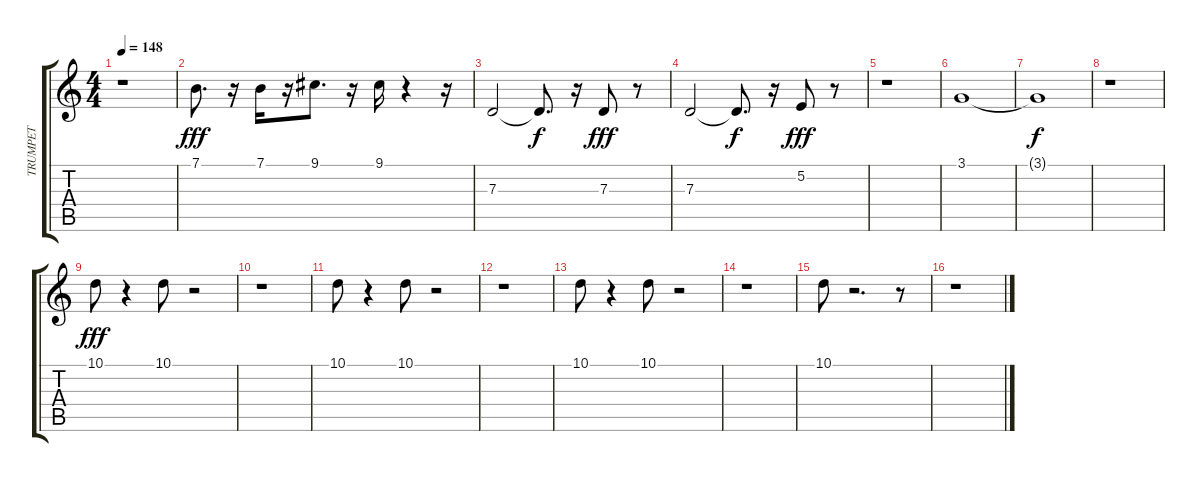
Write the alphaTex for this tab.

\track ("TRUMPET" "TRUMPET") {instrument trumpet}
\staff {score tabs}
\tuning (E4 B3 G3 D3 A2 E2) {hide}
\ts (4 4)
\tempo 148
\clef g2
\ks c
r.1{dy fff} |
7.1.8{d} r.16 7.1.16 r.16 9.1.8{d} r.16 9.1.16 r.4 r.16 |
7.3.2 7.3{t}.8{d dy f} r.16 7.3.8{dy fff} r.8 |
7.3.2 7.3{t}.8{d dy f} r.16 5.2.8{dy fff} r.8 |
r.1 |
3.1.1 |
3.1{t}.1{dy f} |
r.1 |
10.1.8{dy fff} r.4 10.1.8 r.2 |
r.1 |
10.1.8 r.4 10.1.8 r.2 |
r.1 |
10.1.8 r.4 10.1.8 r.2 |
r.1 |
10.1.8 r.2{d} r.8 |
r.1
